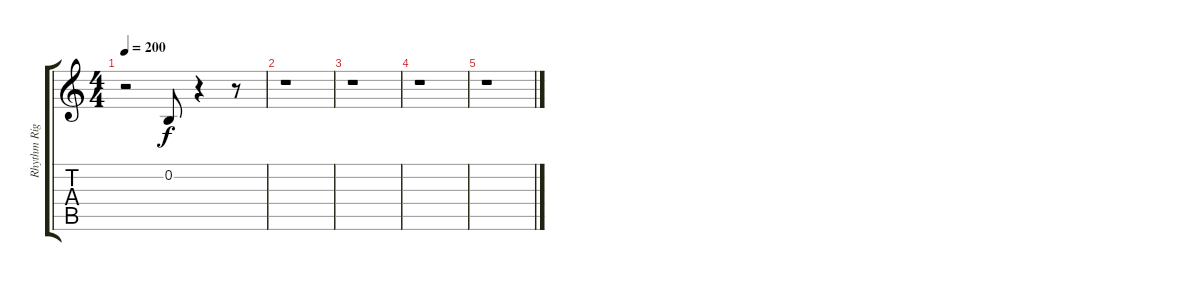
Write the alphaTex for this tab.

\track ("Rhythm Right" "Rhythm Rig") {instrument agogo}
\staff {score tabs}
\tuning (E4 B3 G3 D3 A2 E2) {hide}
\ts (4 4)
\tempo 200
\clef g2
\ks c
r.2{dy f} 0.2.8 r.4 r.8 |
r.1 |
r.1 |
r.1 |
r.1
